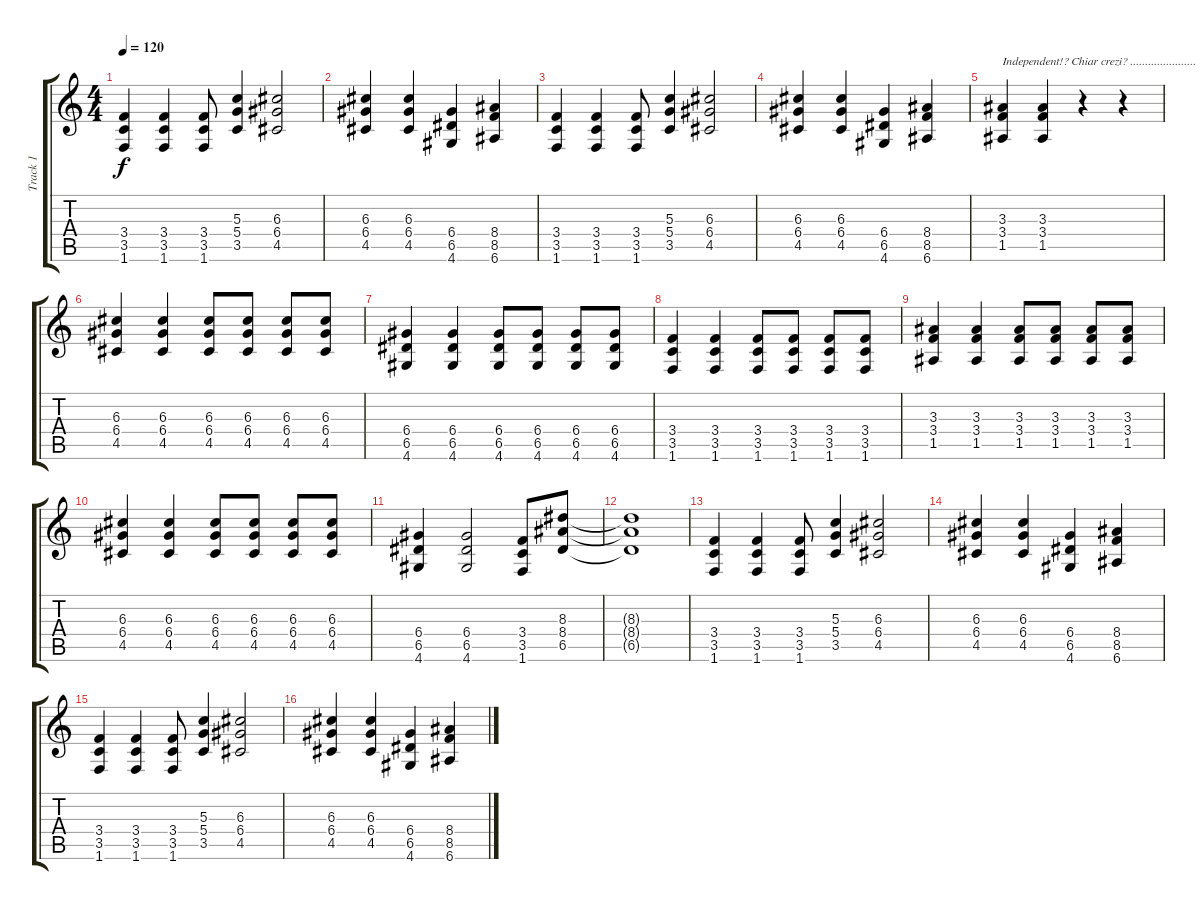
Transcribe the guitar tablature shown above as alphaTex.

\track ("Track 1" "Track 1") {instrument overdrivenguitar}
\staff {score tabs}
\tuning (E4 B3 G3 D3 A2 E2) {hide}
\ts (4 4)
\tempo 120
\clef g2
\ks c
(3.4 3.5 1.6).4{dy f} (3.4 3.5 1.6).4 (3.4 3.5 1.6).8 (5.3 5.4 3.5).4 (6.3 6.4 4.5).2 |
(6.3 6.4 4.5).4 (6.3 6.4 4.5).4 (6.4 6.5 4.6).4 (8.4 8.5 6.6).4 |
(3.4 3.5 1.6).4 (3.4 3.5 1.6).4 (3.4 3.5 1.6).8 (5.3 5.4 3.5).4 (6.3 6.4 4.5).2 |
(6.3 6.4 4.5).4 (6.3 6.4 4.5).4 (6.4 6.5 4.6).4 (8.4 8.5 6.6).4 |
(3.3 3.4 1.5).4{txt "Independent!? Chiar crezi? ......................" instrument overdrivenguitar} (3.3 3.4 1.5).4 r.4 r.4 |
(6.3 6.4 4.5).4 (6.3 6.4 4.5).4 (6.3 6.4 4.5).8 (6.3 6.4 4.5).8 (6.3 6.4 4.5).8 (6.3 6.4 4.5).8 |
(6.4 6.5 4.6).4 (6.4 6.5 4.6).4 (6.4 6.5 4.6).8 (6.4 6.5 4.6).8 (6.4 6.5 4.6).8 (6.4 6.5 4.6).8 |
(3.4 3.5 1.6).4 (3.4 3.5 1.6).4 (3.4 3.5 1.6).8 (3.4 3.5 1.6).8 (3.4 3.5 1.6).8 (3.4 3.5 1.6).8 |
(3.3 3.4 1.5).4 (3.3 3.4 1.5).4 (3.3 3.4 1.5).8 (3.3 3.4 1.5).8 (3.3 3.4 1.5).8 (3.3 3.4 1.5).8 |
(6.3 6.4 4.5).4 (6.3 6.4 4.5).4 (6.3 6.4 4.5).8 (6.3 6.4 4.5).8 (6.3 6.4 4.5).8 (6.3 6.4 4.5).8 |
(6.4 6.5 4.6).4 (6.4 6.5 4.6).2 (3.4 3.5 1.6).8 (8.3 8.4 6.5).8 |
(8.3{t} 8.4{t} 6.5{t}).1 |
(3.4 3.5 1.6).4{instrument distortionguitar} (3.4 3.5 1.6).4 (3.4 3.5 1.6).8 (5.3 5.4 3.5).4 (6.3 6.4 4.5).2 |
(6.3 6.4 4.5).4 (6.3 6.4 4.5).4 (6.4 6.5 4.6).4 (8.4 8.5 6.6).4 |
(3.4 3.5 1.6).4 (3.4 3.5 1.6).4 (3.4 3.5 1.6).8 (5.3 5.4 3.5).4 (6.3 6.4 4.5).2 |
(6.3 6.4 4.5).4 (6.3 6.4 4.5).4 (6.4 6.5 4.6).4 (8.4 8.5 6.6).4
